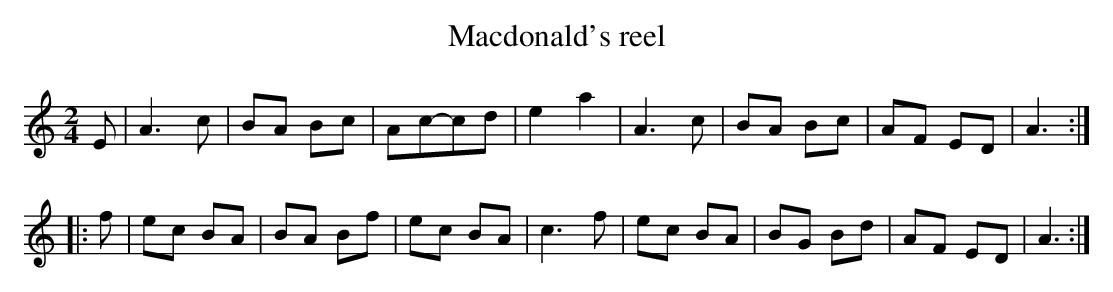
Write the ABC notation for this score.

X:1
T:Macdonald's reel
M:2/4
L:1/8
K:C
E | A3 c | BA Bc | Ac-cd | e2 a2 |\
A3 c | BA Bc | AF ED | A3 :|
|:f | ec BA | BA Bf | ec BA | c3 f | \
ec BA | BG Bd | AF ED | A3 :|
